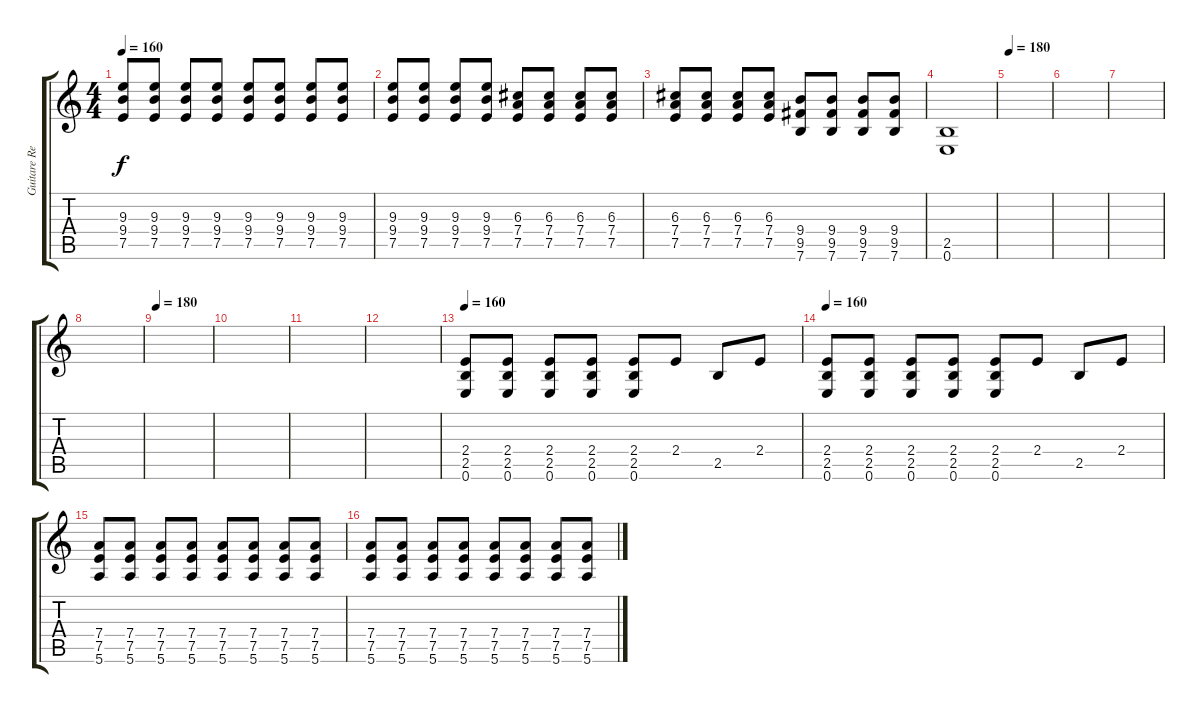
\track ("Guitare Regen LaChance" "Guitare Re") {instrument overdrivenguitar}
\staff {score tabs}
\tuning (E4 B3 G3 D3 A2 E2) {hide}
\ts (4 4)
\tempo 160
\clef g2
\ks c
(9.3 9.4 7.5).8{dy f} (9.3 9.4 7.5).8 (9.3 9.4 7.5).8 (9.3 9.4 7.5).8 (9.3 9.4 7.5).8 (9.3 9.4 7.5).8 (9.3 9.4 7.5).8 (9.3 9.4 7.5).8 |
(9.3 9.4 7.5).8 (9.3 9.4 7.5).8 (9.3 9.4 7.5).8 (9.3 9.4 7.5).8 (6.3 7.4 7.5).8 (6.3 7.4 7.5).8 (6.3 7.4 7.5).8 (6.3 7.4 7.5).8 |
(6.3 7.4 7.5).8 (6.3 7.4 7.5).8 (6.3 7.4 7.5).8 (6.3 7.4 7.5).8 (9.4 9.5 7.6).8 (9.4 9.5 7.6).8 (9.4 9.5 7.6).8 (9.4 9.5 7.6).8 |
(2.5 0.6).1 |
\tempo 180
|
|
|
|
\tempo 180
|
|
|
|
\tempo 160
(2.4 2.5 0.6).8 (2.4 2.5 0.6).8 (2.4 2.5 0.6).8 (2.4 2.5 0.6).8 (2.4 2.5 0.6).8 2.4.8 2.5.8 2.4.8 |
\tempo 160
(2.4 2.5 0.6).8 (2.4 2.5 0.6).8 (2.4 2.5 0.6).8 (2.4 2.5 0.6).8 (2.4 2.5 0.6).8 2.4.8 2.5.8 2.4.8 |
(7.4 7.5 5.6).8 (7.4 7.5 5.6).8 (7.4 7.5 5.6).8 (7.4 7.5 5.6).8 (7.4 7.5 5.6).8 (7.4 7.5 5.6).8 (7.4 7.5 5.6).8 (7.4 7.5 5.6).8 |
(7.4 7.5 5.6).8 (7.4 7.5 5.6).8 (7.4 7.5 5.6).8 (7.4 7.5 5.6).8 (7.4 7.5 5.6).8 (7.4 7.5 5.6).8 (7.4 7.5 5.6).8 (7.4 7.5 5.6).8
